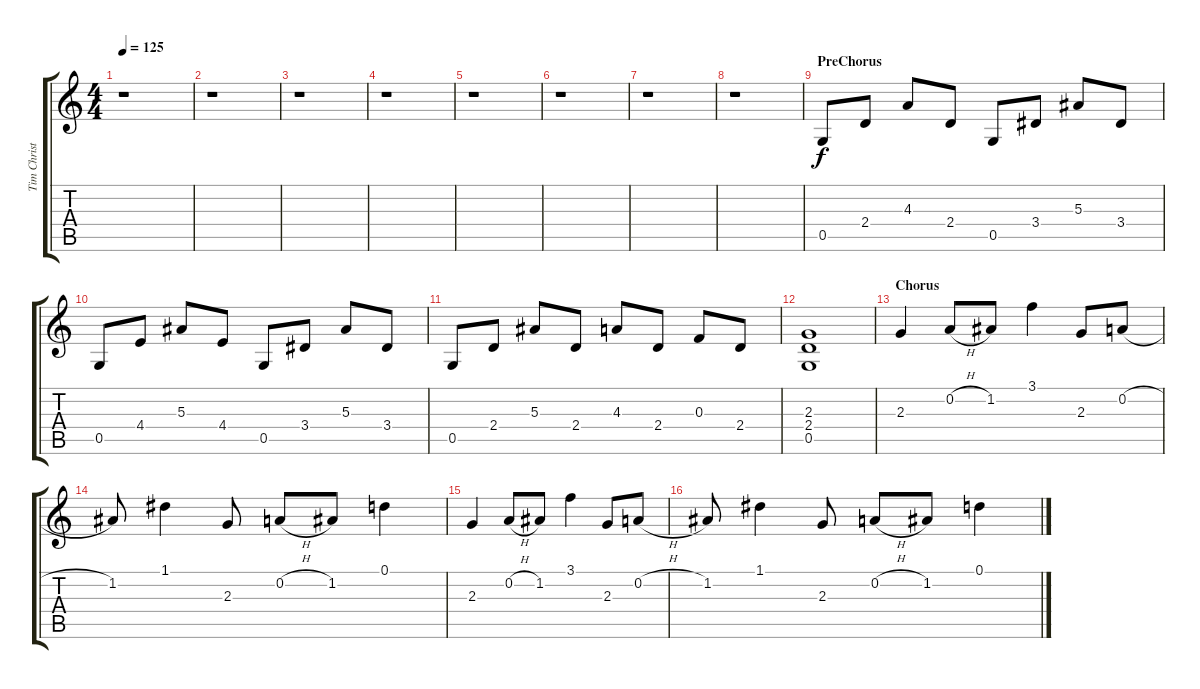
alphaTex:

\track ("Tim Christensen - Guitar II" "Tim Christ") {instrument overdrivenguitar}
\staff {score tabs}
\tuning (D4 A3 F3 C3 G2 D2) {hide}
\ts (4 4)
\tempo 125
\clef g2
\ks c
r.1{dy f} |
r.1 |
r.1 |
r.1 |
r.1 |
r.1 |
r.1 |
r.1 |
\section ("" "PreChorus")
0.5.8 2.4.8 4.3.8 2.4.8 0.5.8 3.4.8 5.3.8 3.4.8 |
0.5.8 4.4.8 5.3.8 4.4.8 0.5.8 3.4.8 5.3.8 3.4.8 |
0.5.8 2.4.8 5.3.8 2.4.8 4.3.8 2.4.8 0.3.8 2.4.8 |
(2.3 2.4 0.5).1 |
\section ("" "Chorus")
2.3.4 0.2{h}.8 1.2.8 3.1.4 2.3.8 0.2{h}.8 |
1.2.8 1.1.4 2.3.8 0.2{h}.8 1.2.8 0.1.4 |
2.3.4 0.2{h}.8 1.2.8 3.1.4 2.3.8 0.2{h}.8 |
1.2.8 1.1.4 2.3.8 0.2{h}.8 1.2.8 0.1.4
